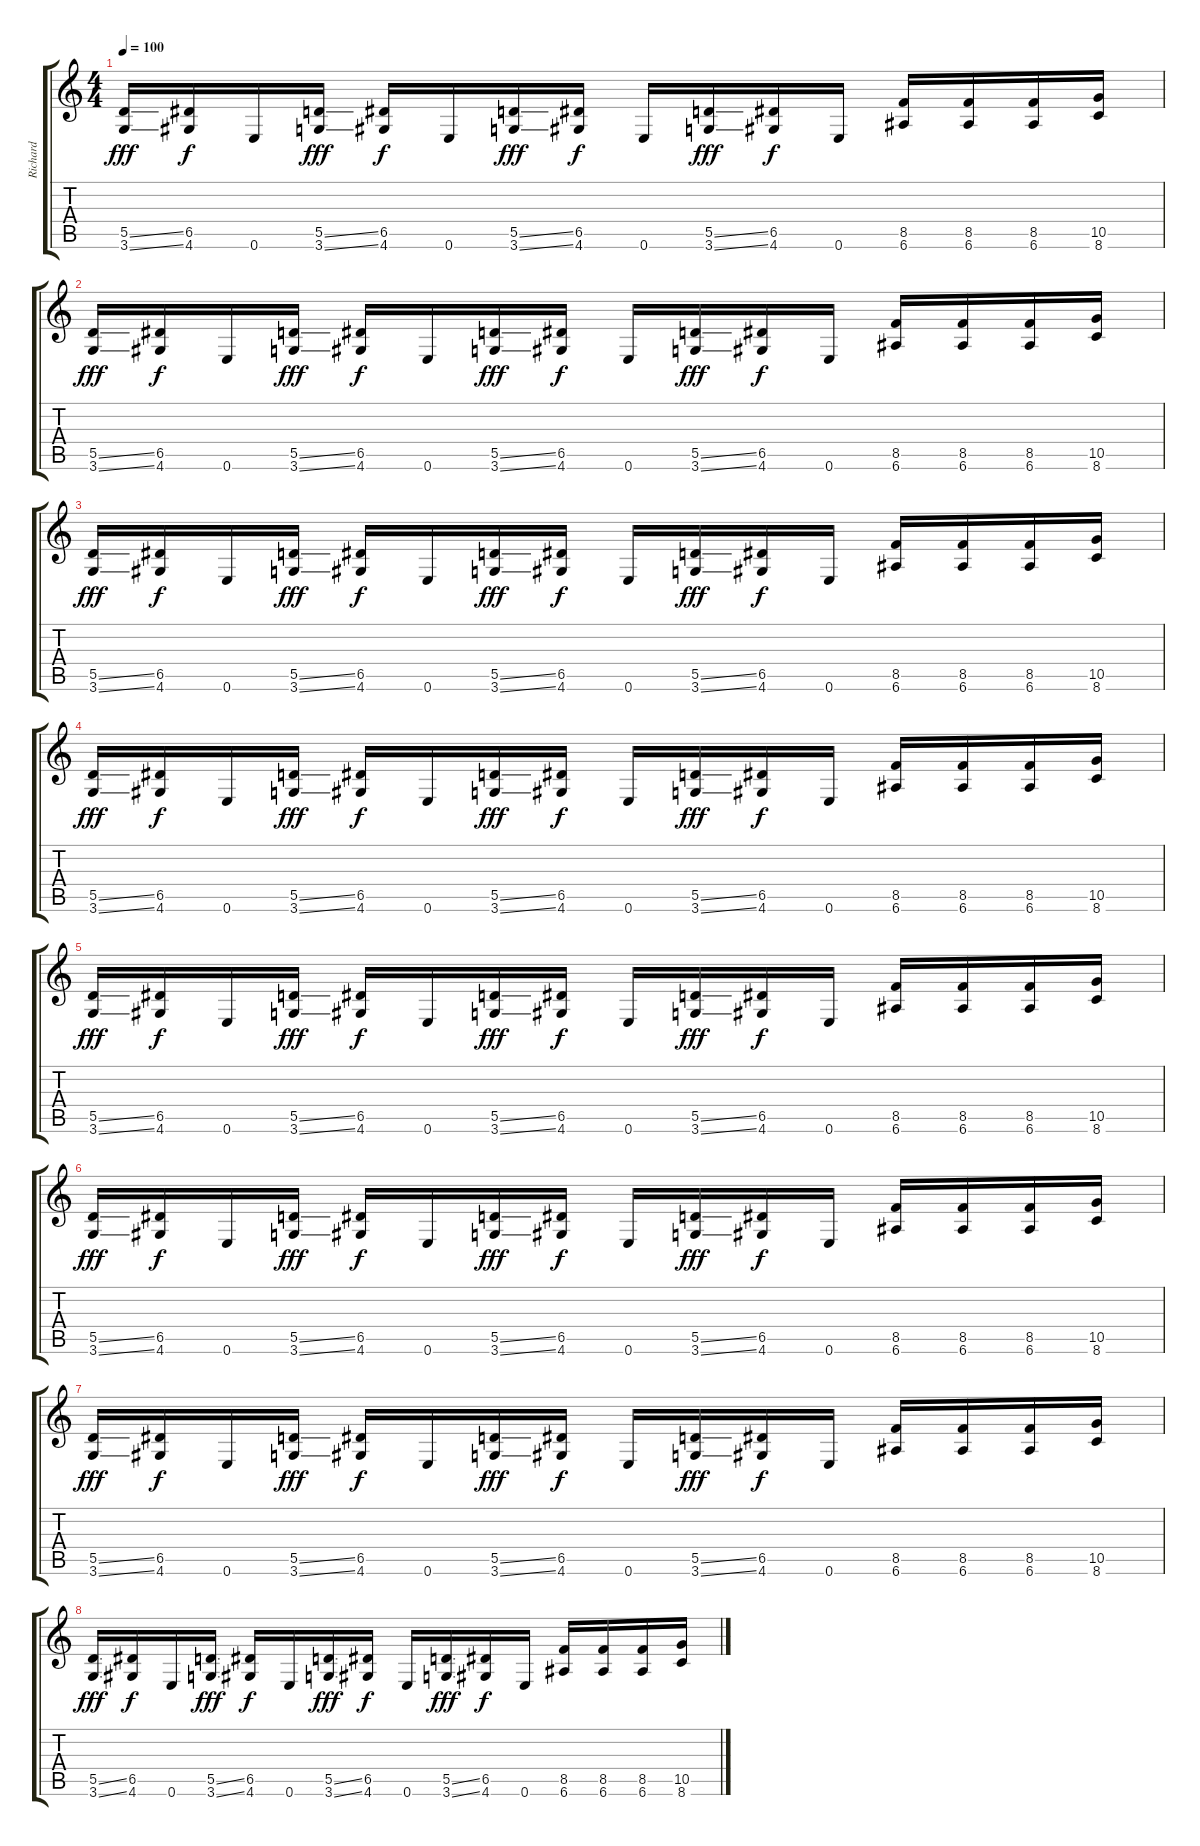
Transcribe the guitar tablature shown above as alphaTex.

\track ("Richard" "Richard") {instrument distortionguitar}
\staff {score tabs}
\tuning (E4 B3 G3 D3 A2 E2) {hide}
\ts (4 4)
\tempo 100
\clef g2
\ks c
(5.5{ss} 3.6{ss}).16{dy fff} (6.5 4.6).16{dy f} 0.6.16 (5.5{ss} 3.6{ss}).16{dy fff} (6.5 4.6).16{dy f} 0.6.16 (5.5{ss} 3.6{ss}).16{dy fff} (6.5 4.6).16{dy f} 0.6.16 (5.5{ss} 3.6{ss}).16{dy fff} (6.5 4.6).16{dy f} 0.6.16 (8.5 6.6).16 (8.5 6.6).16 (8.5 6.6).16 (10.5 8.6).16 |
(5.5{ss} 3.6{ss}).16{dy fff} (6.5 4.6).16{dy f} 0.6.16 (5.5{ss} 3.6{ss}).16{dy fff} (6.5 4.6).16{dy f} 0.6.16 (5.5{ss} 3.6{ss}).16{dy fff} (6.5 4.6).16{dy f} 0.6.16 (5.5{ss} 3.6{ss}).16{dy fff} (6.5 4.6).16{dy f} 0.6.16 (8.5 6.6).16 (8.5 6.6).16 (8.5 6.6).16 (10.5 8.6).16 |
(5.5{ss} 3.6{ss}).16{dy fff} (6.5 4.6).16{dy f} 0.6.16 (5.5{ss} 3.6{ss}).16{dy fff} (6.5 4.6).16{dy f} 0.6.16 (5.5{ss} 3.6{ss}).16{dy fff} (6.5 4.6).16{dy f} 0.6.16 (5.5{ss} 3.6{ss}).16{dy fff} (6.5 4.6).16{dy f} 0.6.16 (8.5 6.6).16 (8.5 6.6).16 (8.5 6.6).16 (10.5 8.6).16 |
(5.5{ss} 3.6{ss}).16{dy fff} (6.5 4.6).16{dy f} 0.6.16 (5.5{ss} 3.6{ss}).16{dy fff} (6.5 4.6).16{dy f} 0.6.16 (5.5{ss} 3.6{ss}).16{dy fff} (6.5 4.6).16{dy f} 0.6.16 (5.5{ss} 3.6{ss}).16{dy fff} (6.5 4.6).16{dy f} 0.6.16 (8.5 6.6).16 (8.5 6.6).16 (8.5 6.6).16 (10.5 8.6).16 |
(5.5{ss} 3.6{ss}).16{dy fff} (6.5 4.6).16{dy f} 0.6.16 (5.5{ss} 3.6{ss}).16{dy fff} (6.5 4.6).16{dy f} 0.6.16 (5.5{ss} 3.6{ss}).16{dy fff} (6.5 4.6).16{dy f} 0.6.16 (5.5{ss} 3.6{ss}).16{dy fff} (6.5 4.6).16{dy f} 0.6.16 (8.5 6.6).16 (8.5 6.6).16 (8.5 6.6).16 (10.5 8.6).16 |
(5.5{ss} 3.6{ss}).16{dy fff} (6.5 4.6).16{dy f} 0.6.16 (5.5{ss} 3.6{ss}).16{dy fff} (6.5 4.6).16{dy f} 0.6.16 (5.5{ss} 3.6{ss}).16{dy fff} (6.5 4.6).16{dy f} 0.6.16 (5.5{ss} 3.6{ss}).16{dy fff} (6.5 4.6).16{dy f} 0.6.16 (8.5 6.6).16 (8.5 6.6).16 (8.5 6.6).16 (10.5 8.6).16 |
(5.5{ss} 3.6{ss}).16{dy fff} (6.5 4.6).16{dy f} 0.6.16 (5.5{ss} 3.6{ss}).16{dy fff} (6.5 4.6).16{dy f} 0.6.16 (5.5{ss} 3.6{ss}).16{dy fff} (6.5 4.6).16{dy f} 0.6.16 (5.5{ss} 3.6{ss}).16{dy fff} (6.5 4.6).16{dy f} 0.6.16 (8.5 6.6).16 (8.5 6.6).16 (8.5 6.6).16 (10.5 8.6).16 |
(5.5{ss} 3.6{ss}).16{dy fff} (6.5 4.6).16{dy f} 0.6.16 (5.5{ss} 3.6{ss}).16{dy fff} (6.5 4.6).16{dy f} 0.6.16 (5.5{ss} 3.6{ss}).16{dy fff} (6.5 4.6).16{dy f} 0.6.16 (5.5{ss} 3.6{ss}).16{dy fff} (6.5 4.6).16{dy f} 0.6.16 (8.5 6.6).16 (8.5 6.6).16 (8.5 6.6).16 (10.5 8.6).16
